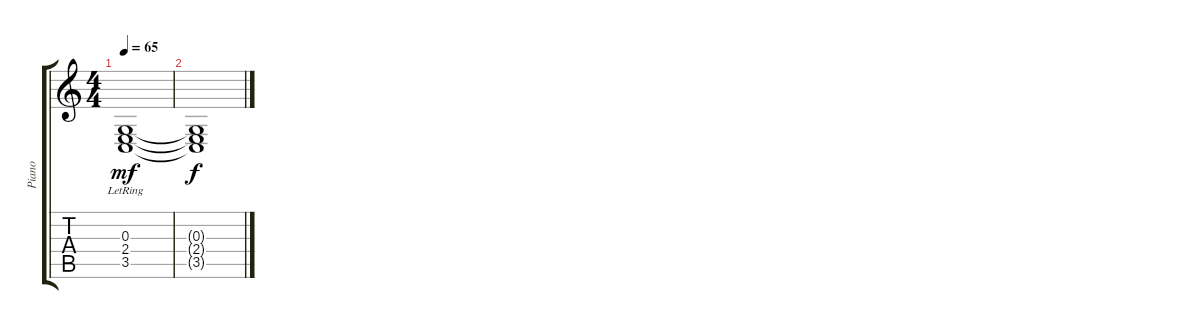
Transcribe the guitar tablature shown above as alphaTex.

\track ("Piano" "Piano") {instrument acousticgrandpiano}
\staff {score tabs}
\tuning (E4 B3 G3 D3 A2 E2) {hide}
\ts (4 4)
\tempo 65
\clef g2
\ks c
(0.3 2.4 3.5{lr}).1{dy mf} |
(0.3{t} 2.4{t} 3.5{t}).1{dy f}
